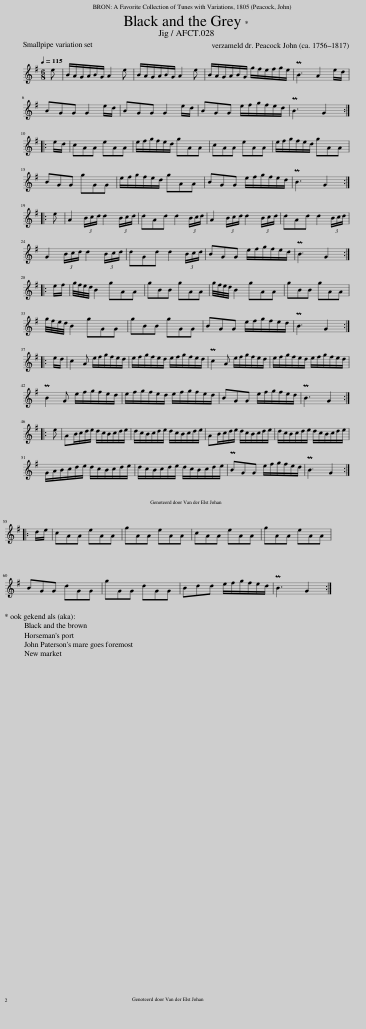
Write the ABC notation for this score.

X:1
L:1/8
Q:1/4=115
M:6/8
I:linebreak $
K:G
V:1 treble
V:1
 e | B/A/G/A/B/G/ A2 e | B/A/G/A/B/G/ A2 e | B/A/G/A/B/G/ g/f/e/f/g/e/ | PB3 A2 e/d/ |$ %5
 BGG G2 e/d/ | BGG G2 e/d/ | BGG e/f/g/f/e/d/ | PB3 G2 ::$ e/d/ | %10
 cAA eAA | e/f/g/f/e/d/ gAA | cAA eAA | e/f/g/f/e/d/ gAA |$ BGG gGG | %15
 e/f/g/f/e/d/ gAA | BGG e/f/g/f/e/d/ | PB3 G2 ::$ e | A2 (3B/c/d/ d2 (3B/c/d/ | %20
 dAd d2 (3B/c/d/ | A2 (3B/c/d/ d2 (3B/c/d/ | dAd d2 (3B/c/d/ |$ G2 (3B/c/d/ d2 (3B/c/d/ | dGd d2 (3B/c/d/ | %25
 BGG e/f/g/f/e/d/ | PB3 G2 ::$ e/f/ | g/4f/4e/4d/4 B2 gAA | gBB gAA | %30
 g/4f/4e/4d/4 B2 gAA | gBB gAA |$ g/4f/4e/4d/4 B2 gGG | gBB gGG | BGG e/f/g/f/e/d/ | %35
 PB3 G2 ::$ e/d/ | c2 A e/f/g/f/e/d/ | e/f/g/f/e/d/ e/f/g/f/e/d/ | Pc2 A e/f/g/f/e/d/ | %40
 e/f/g/f/e/d/ e/f/g/f/e/d/ |$ PB2 G e/f/g/f/e/d/ | e/f/g/f/e/d/ e/f/g/f/e/d/ | BGG e/f/g/f/e/d/ | PB3 G2 ::$ %45
 e | AB/c/d/e/ d/c/B/c/d/e/ | d/c/B/c/d/e/ d/c/B/c/d/e/ | AB/c/d/e/ d/c/B/c/d/e/ | d/c/B/c/d/e/ d/c/B/c/d/e/ |$ %50
 G/A/B/c/d/e/ d/c/B/c/d/e/ | d/c/B/c/d/e/ d/c/B/c/d/e/ | PBGG e/f/g/f/e/d/ | PB3 G2 ::$ d/e/ | %55
 cAA eAA | gAA eAA | cAA eAA | gAA eAA |$ BGG dGG | %60
 gGG dGG | Bdd e/f/g/f/e/d/ | PB3 G2 :| %63
